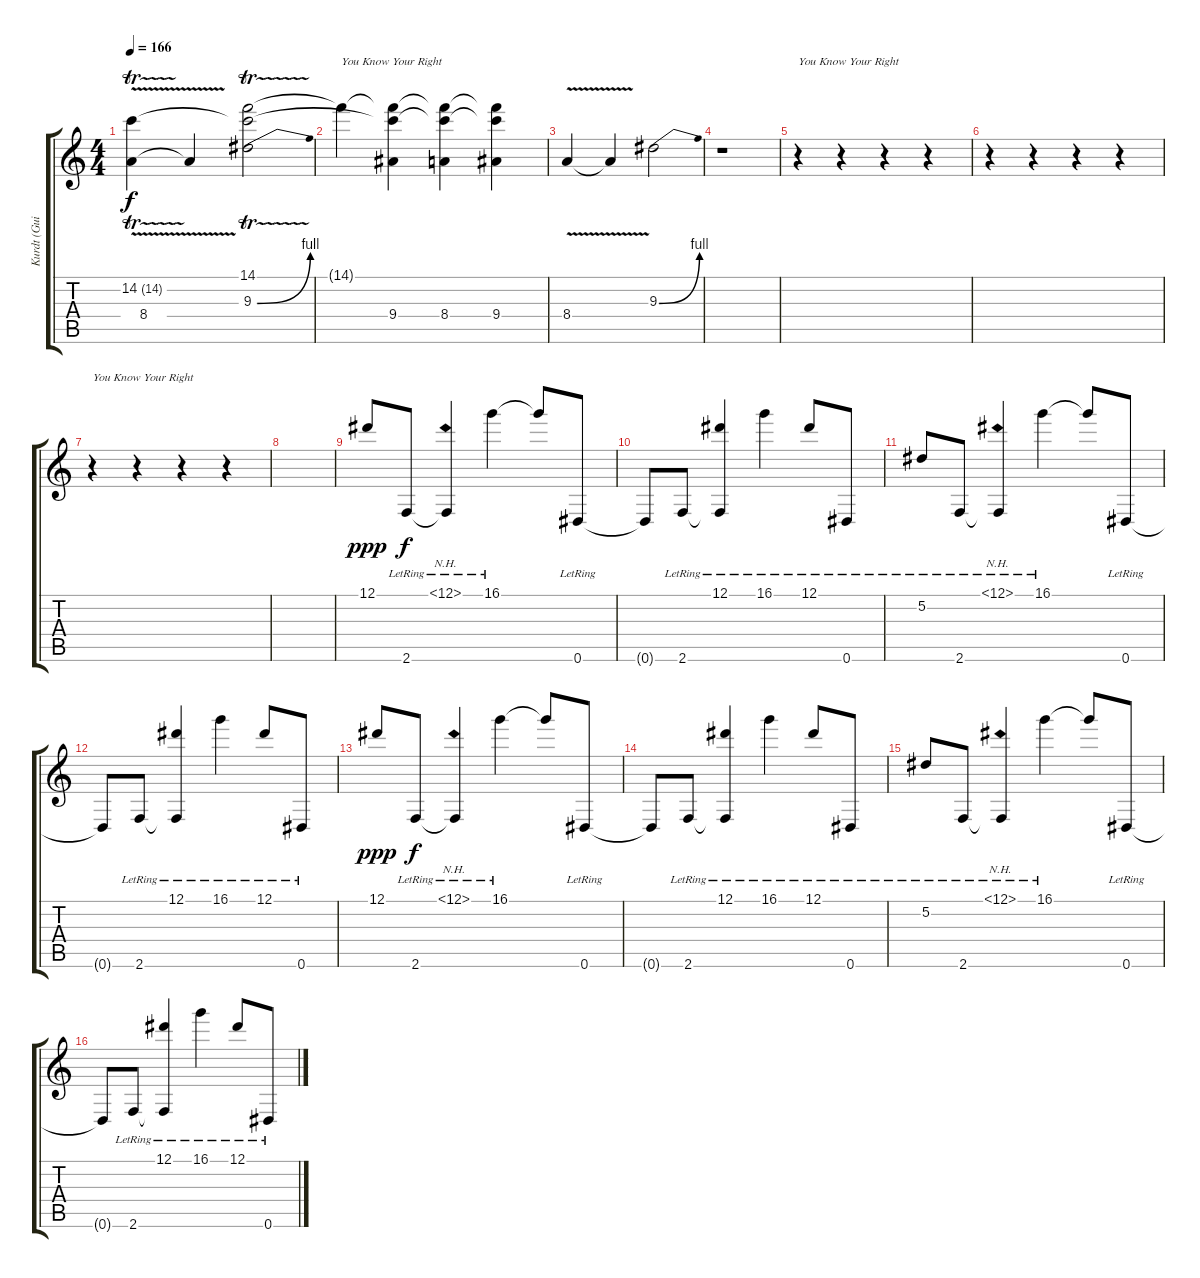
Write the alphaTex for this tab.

\track ("Kurdt (Guitar)" "Kurdt (Gui") {instrument electricguitarclean}
\staff {score tabs}
\tuning (Eb4 Bb3 Gb3 Db3 Ab2 Eb2) {hide}
\ts (4 4)
\tempo 166
\clef g2
\ks c
(14.2{tr (14 16)} 8.4{v}).4{dy f} 8.4{t}.4 (14.1 14.2{tr (14 16) t} 9.3{be (bend 0 0 60 4)}).2 |
14.1{t}.4{txt "You Know Your Right"} (14.1{t} 14.2{t} 9.4).4 (14.1{t} 14.2{t} 8.4).4 (14.1{t} 14.2{t} 9.4).4 |
8.4{v}.4 8.4{t}.4 9.3{be (bend 0 0 60 4)}.2 |
r.1 |
r.4{txt "You Know Your Right"} r.4 r.4 r.4 |
r.4 r.4 r.4 r.4 |
r.4{txt "You Know Your Right"} r.4 r.4 r.4 |
|
12.1.8{dy ppp volume 10 instrument electricguitarclean} 2.6{lr}.8{dy f} (12.1{nh lr} 2.6{t}).4 16.1{lr}.4 16.1{t}.8 0.6{lr}.8 |
0.6{t}.8 2.6{lr}.8 (12.1{lr} 2.6{t}).4 16.1{lr}.4 12.1{lr}.8 0.6{lr}.8 |
5.2{lr}.8 2.6{lr}.8 (12.1{nh lr} 2.6{t}).4 16.1{lr}.4 16.1{t}.8 0.6{lr}.8 |
0.6{t}.8 2.6{lr}.8 (12.1{lr} 2.6{t}).4 16.1{lr}.4 12.1{lr}.8 0.6{lr}.8 |
12.1.8{dy ppp volume 10 instrument electricguitarclean} 2.6{lr}.8{dy f} (12.1{nh lr} 2.6{t}).4 16.1{lr}.4 16.1{t}.8 0.6{lr}.8 |
0.6{t}.8 2.6{lr}.8 (12.1{lr} 2.6{t}).4 16.1{lr}.4 12.1{lr}.8 0.6{lr}.8 |
5.2{lr}.8 2.6{lr}.8 (12.1{nh lr} 2.6{t}).4 16.1{lr}.4 16.1{t}.8 0.6{lr}.8 |
0.6{t}.8 2.6{lr}.8 (12.1{lr} 2.6{t}).4 16.1{lr}.4 12.1{lr}.8 0.6{lr}.8
